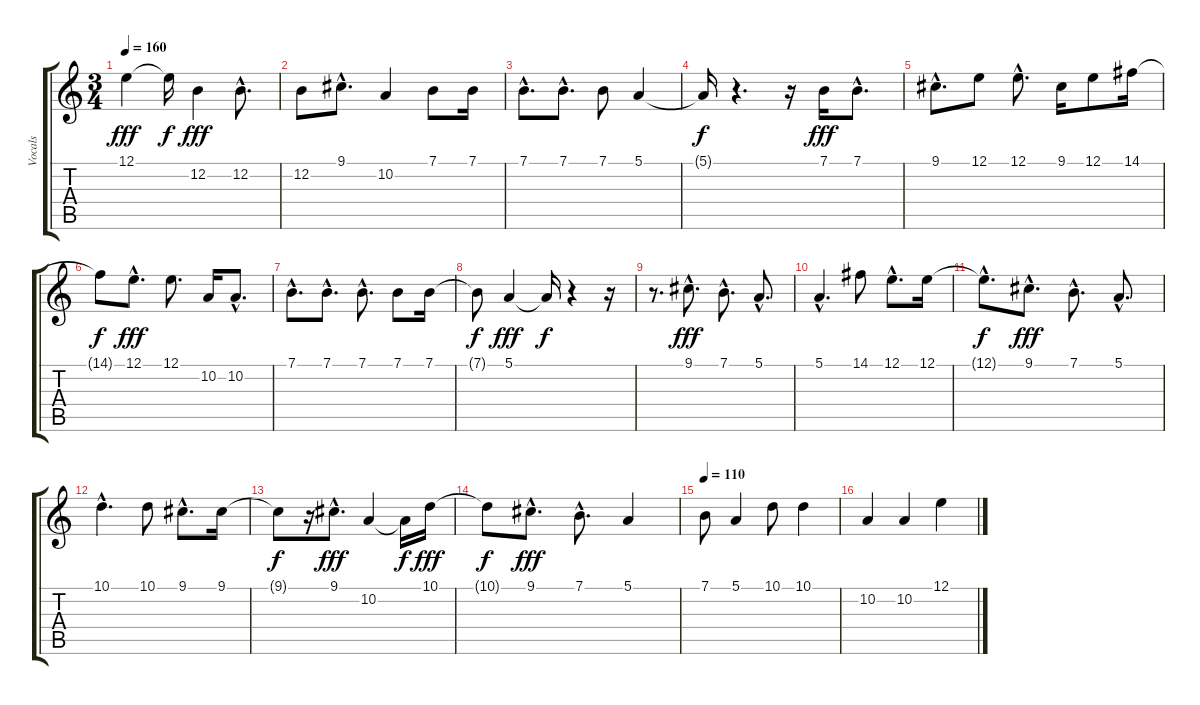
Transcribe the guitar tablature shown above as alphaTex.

\track ("Vocals" "Vocals") {instrument voiceoohs}
\staff {score tabs}
\tuning (E4 B3 G3 D3 A2 E2) {hide}
\ts (3 4)
\tempo 160
\clef g2
\ks c
12.1.4{dy fff} 12.1{t}.16{dy f} 12.2.4{dy fff} 12.2{hac}.8{d} |
12.2.8 9.1{hac}.8{d} 10.2.4 7.1.8 7.1.16 |
7.1{hac}.8{d} 7.1{hac}.8{d} 7.1.8 5.1.4 |
5.1{t}.16{dy f} r.4{d} r.16 7.1.16{dy fff} 7.1{hac}.8{d} |
9.1{hac}.8{d} 12.1.8 12.1{hac}.8{d} 9.1.16 12.1.8 14.1.16 |
14.1{t}.8{dy f} 12.1{hac}.8{d dy fff} 12.1.8{d} 10.2.16 10.2{hac}.8{d} |
7.1{hac}.8{d} 7.1{hac}.8{d} 7.1{hac}.8{d} 7.1.8 7.1.16 |
7.1{t}.8{dy f} 5.1.4{dy fff} 5.1{t}.16{dy f} r.4 r.16 |
r.8{d} 9.1{hac}.8{d dy fff} 7.1{hac}.8{d} 5.1{hac}.8{d} |
5.1{hac}.4{d} 14.1.8 12.1{hac}.8{d} 12.1.16 |
12.1{hac t}.8{d dy f} 9.1{hac}.8{d dy fff} 7.1{hac}.8{d} 5.1{hac}.8{d} |
10.1{hac}.4{d} 10.1.8 9.1{hac}.8{d} 9.1.16 |
9.1{t}.8{dy f} r.16 9.1{hac}.8{d dy fff} 10.2.4 10.2{t}.16{dy f} 10.1.16{dy fff} |
10.1{t}.8{dy f} 9.1{hac}.8{d dy fff} 7.1{hac}.8{d} 5.1.4 |
\tempo 110
7.1.8 5.1.4 10.1.8 10.1.4 |
10.2.4 10.2.4 12.1.4
